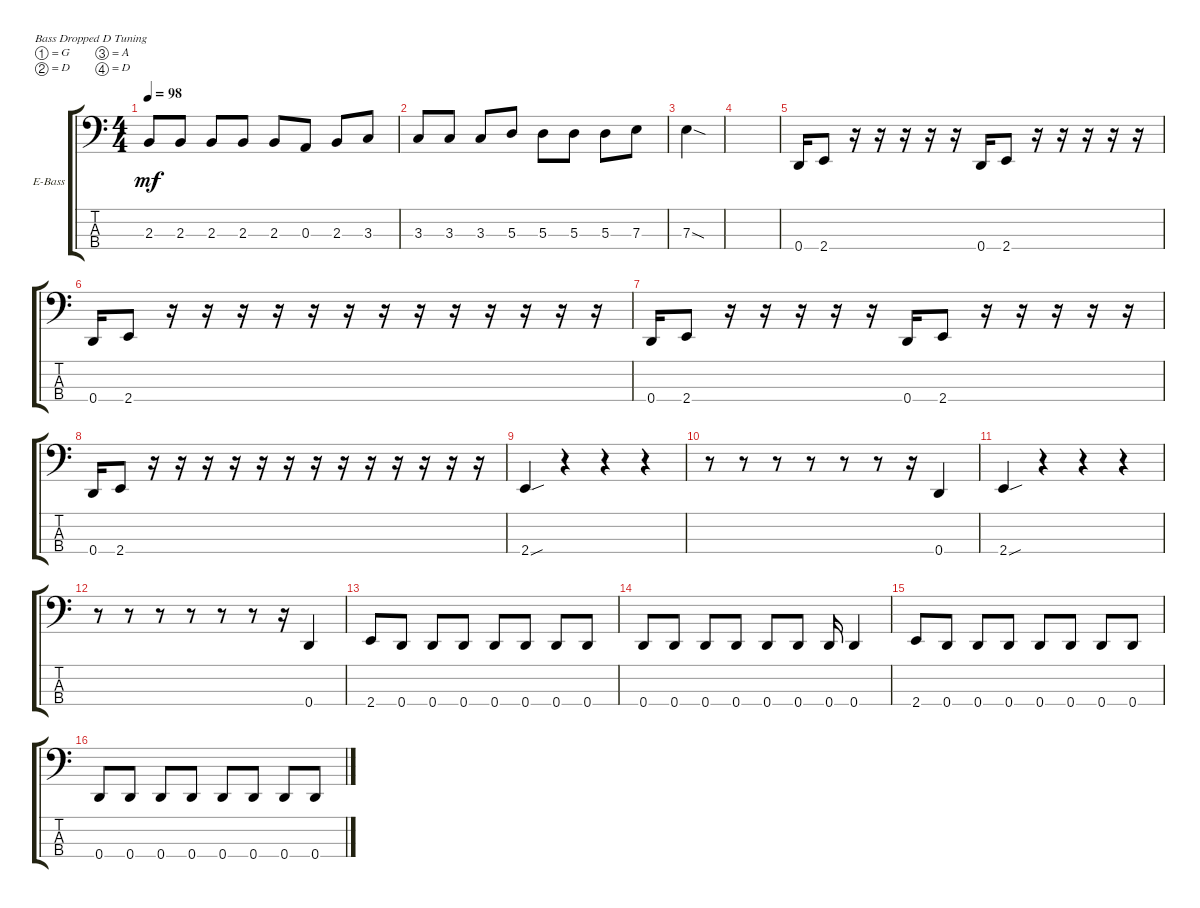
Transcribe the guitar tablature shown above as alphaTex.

\defaultSystemsLayout 4
\bracketExtendMode groupsimilarinstruments
\firstSystemTrackNameOrientation horizontal
\otherSystemsTrackNameOrientation horizontal
\track ("Paul Di Leo (Bass)" "E-Bass") {instrument electricbassfinger}
\staff {score tabs}
\tuning (G2 D2 A1 D1)
\ts (4 4)
\tempo 98
\clef f4
\scale
0.333333
\ks c
2.3.8{dy mf} 2.3.8 2.3.8 2.3.8 2.3.8 0.3.8 2.3.8 3.3.8 |
\scale
0.333333 3.3.8 3.3.8 3.3.8 5.3.8 5.3.8 5.3.8 5.3.8 7.3.8 |
\scale
0.333333 7.3{sod}.4 |
\scale
0.333333 |
\scale
0.333333 0.4.16 2.4.8 r.16 r.16 r.16 r.16 r.16 0.4.16 2.4.8 r.16 r.16 r.16 r.16 r.16 |
\scale
0.333333 0.4.16 2.4.8 r.16 r.16 r.16 r.16 r.16 r.16 r.16 r.16 r.16 r.16 r.16 r.16 r.16 |
\scale
0.333333 0.4.16 2.4.8 r.16 r.16 r.16 r.16 r.16 0.4.16 2.4.8 r.16 r.16 r.16 r.16 r.16 |
\scale
0.333333 0.4.16 2.4.8 r.16 r.16 r.16 r.16 r.16 r.16 r.16 r.16 r.16 r.16 r.16 r.16 r.16 |
\scale
0.333333 2.4{sou}.4 r.4 r.4 r.4 |
\scale
0.333333 r.8 r.8 r.8 r.8 r.8 r.8 r.16 0.4.4 |
\scale
0.333333 2.4{sou}.4 r.4 r.4 r.4 |
\scale
0.333333 r.8 r.8 r.8 r.8 r.8 r.8 r.16 0.4.4 |
\scale
0.333333 2.4.8 0.4.8 0.4.8 0.4.8 0.4.8 0.4.8 0.4.8 0.4.8 |
\scale
0.333333 0.4.8 0.4.8 0.4.8 0.4.8 0.4.8 0.4.8 0.4.16 0.4.4 |
\scale
0.333333 2.4.8 0.4.8 0.4.8 0.4.8 0.4.8 0.4.8 0.4.8 0.4.8 |
\scale
0.333333 0.4.8 0.4.8 0.4.8 0.4.8 0.4.8 0.4.8 0.4.8 0.4.8
